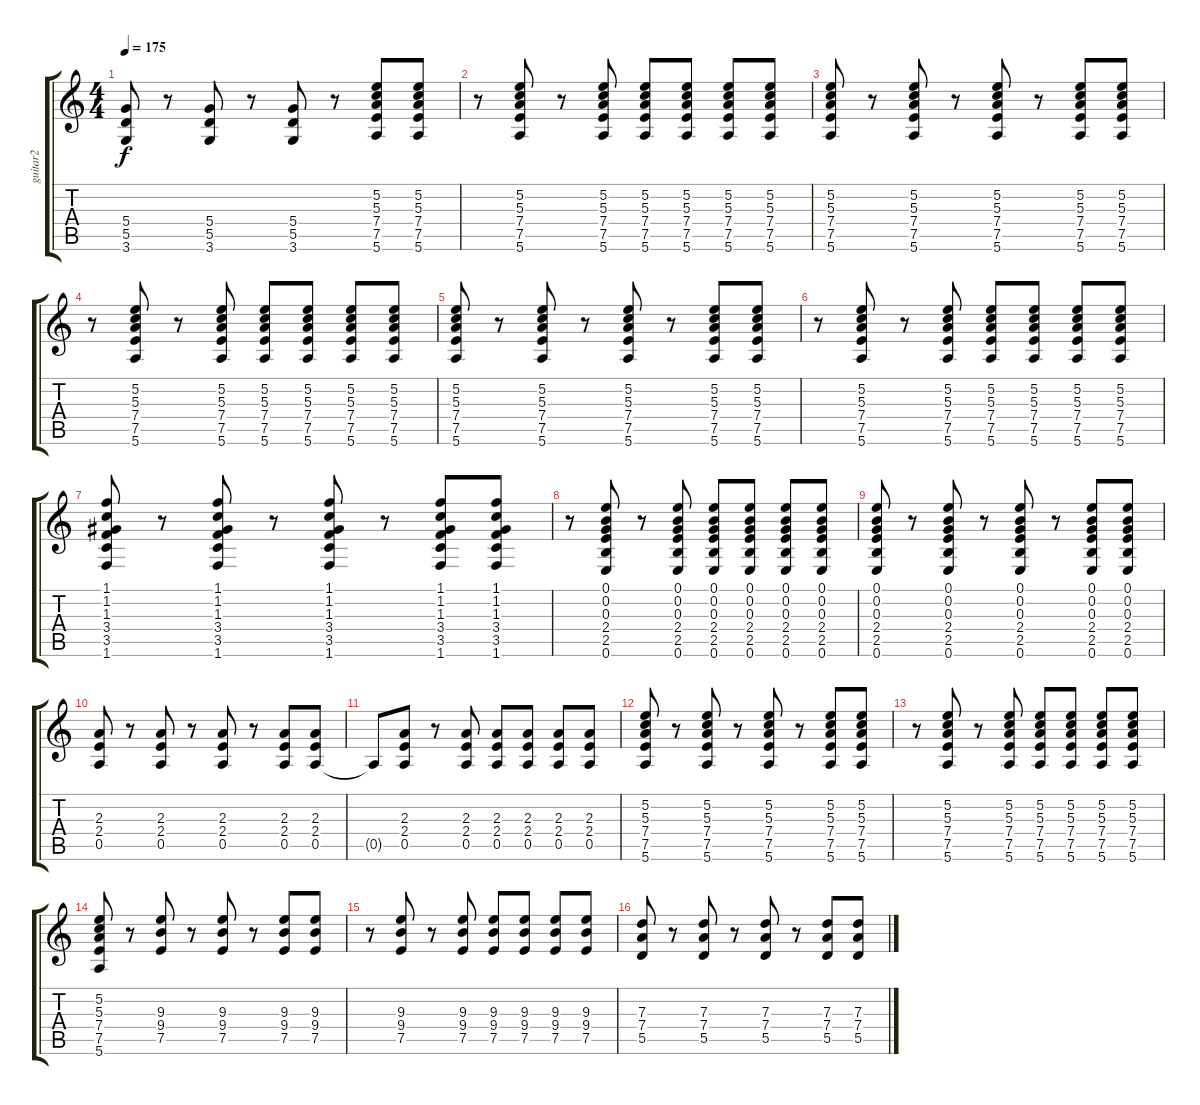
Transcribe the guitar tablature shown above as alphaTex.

\track ("guitar2" "guitar2") {instrument distortionguitar}
\staff {score tabs}
\tuning (E4 B3 G3 D3 A2 E2) {hide}
\ts (4 4)
\tempo 175
\clef g2
\ks c
(5.4 5.5 3.6).8{dy f} r.8 (5.4 5.5 3.6).8 r.8 (5.4 5.5 3.6).8 r.8 (5.2 5.3 7.4 7.5 5.6).8 (5.2 5.3 7.4 7.5 5.6).8 |
r.8 (5.2 5.3 7.4 7.5 5.6).8 r.8 (5.2 5.3 7.4 7.5 5.6).8 (5.2 5.3 7.4 7.5 5.6).8 (5.2 5.3 7.4 7.5 5.6).8 (5.2 5.3 7.4 7.5 5.6).8 (5.2 5.3 7.4 7.5 5.6).8 |
(5.2 5.3 7.4 7.5 5.6).8 r.8 (5.2 5.3 7.4 7.5 5.6).8 r.8 (5.2 5.3 7.4 7.5 5.6).8 r.8 (5.2 5.3 7.4 7.5 5.6).8 (5.2 5.3 7.4 7.5 5.6).8 |
r.8 (5.2 5.3 7.4 7.5 5.6).8 r.8 (5.2 5.3 7.4 7.5 5.6).8 (5.2 5.3 7.4 7.5 5.6).8 (5.2 5.3 7.4 7.5 5.6).8 (5.2 5.3 7.4 7.5 5.6).8 (5.2 5.3 7.4 7.5 5.6).8 |
(5.2 5.3 7.4 7.5 5.6).8 r.8 (5.2 5.3 7.4 7.5 5.6).8 r.8 (5.2 5.3 7.4 7.5 5.6).8 r.8 (5.2 5.3 7.4 7.5 5.6).8 (5.2 5.3 7.4 7.5 5.6).8 |
r.8 (5.2 5.3 7.4 7.5 5.6).8 r.8 (5.2 5.3 7.4 7.5 5.6).8 (5.2 5.3 7.4 7.5 5.6).8 (5.2 5.3 7.4 7.5 5.6).8 (5.2 5.3 7.4 7.5 5.6).8 (5.2 5.3 7.4 7.5 5.6).8 |
(1.1 1.2 1.3 3.4 3.5 1.6).8 r.8 (1.1 1.2 1.3 3.4 3.5 1.6).8 r.8 (1.1 1.2 1.3 3.4 3.5 1.6).8 r.8 (1.1 1.2 1.3 3.4 3.5 1.6).8 (1.1 1.2 1.3 3.4 3.5 1.6).8 |
r.8 (0.1 0.2 0.3 2.4 2.5 0.6).8 r.8 (0.1 0.2 0.3 2.4 2.5 0.6).8 (0.1 0.2 0.3 2.4 2.5 0.6).8 (0.1 0.2 0.3 2.4 2.5 0.6).8 (0.1 0.2 0.3 2.4 2.5 0.6).8 (0.1 0.2 0.3 2.4 2.5 0.6).8 |
(0.1 0.2 0.3 2.4 2.5 0.6).8 r.8 (0.1 0.2 0.3 2.4 2.5 0.6).8 r.8 (0.1 0.2 0.3 2.4 2.5 0.6).8 r.8 (0.1 0.2 0.3 2.4 2.5 0.6).8 (0.1 0.2 0.3 2.4 2.5 0.6).8 |
(2.3 2.4 0.5).8 r.8 (2.3 2.4 0.5).8 r.8 (2.3 2.4 0.5).8 r.8 (2.3 2.4 0.5).8 (2.3 2.4 0.5).8 |
0.5{t}.8 (2.3 2.4 0.5).8 r.8 (2.3 2.4 0.5).8 (2.3 2.4 0.5).8 (2.3 2.4 0.5).8 (2.3 2.4 0.5).8 (2.3 2.4 0.5).8 |
(5.2 5.3 7.4 7.5 5.6).8 r.8 (5.2 5.3 7.4 7.5 5.6).8 r.8 (5.2 5.3 7.4 7.5 5.6).8 r.8 (5.2 5.3 7.4 7.5 5.6).8 (5.2 5.3 7.4 7.5 5.6).8 |
r.8 (5.2 5.3 7.4 7.5 5.6).8 r.8 (5.2 5.3 7.4 7.5 5.6).8 (5.2 5.3 7.4 7.5 5.6).8 (5.2 5.3 7.4 7.5 5.6).8 (5.2 5.3 7.4 7.5 5.6).8 (5.2 5.3 7.4 7.5 5.6).8 |
(5.2 5.3 7.4 7.5 5.6).8 r.8 (9.3 9.4 7.5).8 r.8 (9.3 9.4 7.5).8 r.8 (9.3 9.4 7.5).8 (9.3 9.4 7.5).8 |
r.8 (9.3 9.4 7.5).8 r.8 (9.3 9.4 7.5).8 (9.3 9.4 7.5).8 (9.3 9.4 7.5).8 (9.3 9.4 7.5).8 (9.3 9.4 7.5).8 |
(7.3 7.4 5.5).8 r.8 (7.3 7.4 5.5).8 r.8 (7.3 7.4 5.5).8 r.8 (7.3 7.4 5.5).8 (7.3 7.4 5.5).8
